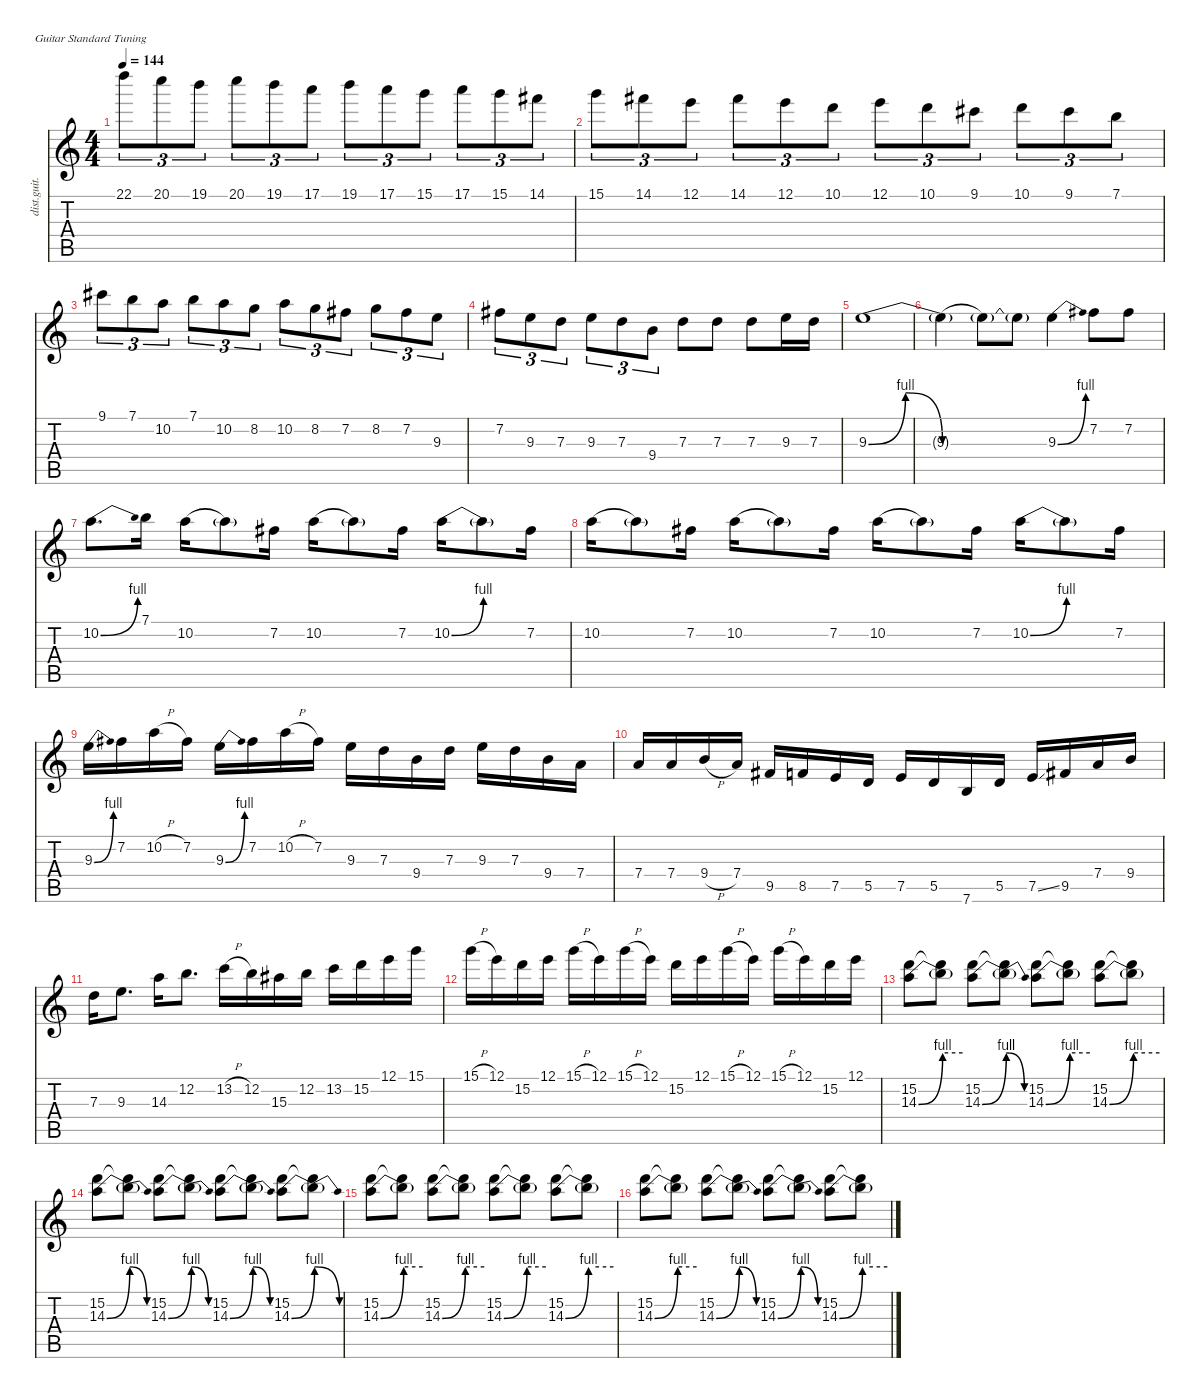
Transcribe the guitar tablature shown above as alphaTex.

\defaultSystemsLayout 4
\hideDynamics
\bracketExtendMode nobrackets
\track ("Gtr. 2 (Loud)" "dist.guit.") {instrument distortionguitar}
\staff {score tabs}
\tuning (E4 B3 G3 D3 A2 E2)
\ts (4 4)
\tempo 144
\clef g2
\ks c
22.1.8{tu (3 2) dy f} 20.1.8{tu (3 2)} 19.1.8{tu (3 2)} 20.1.8{tu (3 2)} 19.1.8{tu (3 2)} 17.1.8{tu (3 2)} 19.1.8{tu (3 2)} 17.1.8{tu (3 2)} 15.1.8{tu (3 2)} 17.1.8{tu (3 2)} 15.1.8{tu (3 2)} 14.1{acc #}.8{tu (3 2)} |
15.1.8{tu (3 2)} 14.1{acc #}.8{tu (3 2)} 12.1.8{tu (3 2)} 14.1{acc #}.8{tu (3 2)} 12.1.8{tu (3 2)} 10.1.8{tu (3 2)} 12.1.8{tu (3 2)} 10.1.8{tu (3 2)} 9.1{acc #}.8{tu (3 2)} 10.1.8{tu (3 2)} 9.1{acc #}.8{tu (3 2)} 7.1.8{tu (3 2)} |
9.1{acc #}.8{tu (3 2)} 7.1.8{tu (3 2)} 10.2.8{tu (3 2)} 7.1.8{tu (3 2)} 10.2.8{tu (3 2)} 8.2.8{tu (3 2)} 10.2.8{tu (3 2)} 8.2.8{tu (3 2)} 7.2{acc #}.8{tu (3 2)} 8.2.8{tu (3 2)} 7.2{acc #}.8{tu (3 2)} 9.3.8{tu (3 2)} |
7.2{acc #}.8{tu (3 2)} 9.3.8{tu (3 2)} 7.3.8{tu (3 2)} 9.3.8{tu (3 2)} 7.3.8{tu (3 2)} 9.4.8{tu (3 2)} 7.3.8 7.3.8 7.3.8 9.3.16 7.3.16 |
9.3{be (bendrelease 0 0 30 4 30 4 60 0)}.1 |
9.3{be (hold 0 0 60 0) t}.4 9.3{t}.8 9.3{be (hold 0 0 60 0) t}.8 9.3{be (bend 0 0 30 4)}.4 7.2{acc #}.8 7.2{acc #}.8 |
10.2{be (bend 0 0 30 4)}.8{d} 7.1.16 10.2{be (hold 0 0 60 0)}.16 10.2{be (hold 0 0 60 0) t}.8 7.2{acc #}.16 10.2{be (hold 0 0 60 0)}.16 10.2{be (hold 0 0 60 0) t}.8 7.2{acc #}.16 10.2{be (bend 0 0 60 4)}.16 10.2{be (hold 0 0 60 0) t}.8 7.2{acc #}.16 |
10.2{be (hold 0 0 60 0)}.16 10.2{be (hold 0 0 60 0) t}.8 7.2{acc #}.16 10.2{be (hold 0 0 60 0)}.16 10.2{be (hold 0 0 60 0) t}.8 7.2{acc #}.16 10.2{be (hold 0 0 60 0)}.16 10.2{be (hold 0 0 60 0) t}.8 7.2{acc #}.16 10.2{be (bend 0 0 60 4)}.16 10.2{be (hold 0 0 60 0) t}.8 7.2{acc #}.16 |
9.3{be (bend 0 0 30 4)}.16 7.2{acc #}.16 10.2{h}.16 7.2{acc #}.16 9.3{be (bend 0 0 30 4)}.16 7.2{acc #}.16 10.2{h}.16 7.2{acc #}.16 9.3.16 7.3.16 9.4.16 7.3.16 9.3.16 7.3.16 9.4.16 7.4.16 |
7.4.16 7.4.16 9.4{h}.16 7.4.16 9.5{acc #}.16 8.5.16 7.5.16 5.5.16 7.5.16 5.5.16 7.6.16 5.5.16 7.5{ss}.16 9.5{acc #}.16 7.4.16 9.4.16 |
7.3.16 9.3.8{d} 14.3.16 12.2.8{d} 13.2{h}.16 12.2.16 15.3{acc #}.16 12.2.16 13.2.16 15.2.16 12.1.16 15.1.16 |
15.1{h}.16 12.1.16 15.2.16 12.1.16 15.1{h}.16 12.1.16 15.1{h}.16 12.1.16 15.2.16 12.1.16 15.1{h}.16 12.1.16 15.1{h}.16 12.1.16 15.2.16 12.1.16 |
(15.2 14.3{be (bend 0 0 60 4)}).8 (15.2{t} 14.3{be (hold 0 4 60 4) t}).8 (15.2 14.3{be (bend 0 0 60 4)}).8 (15.2{t} 14.3{be (release 0 4 60 0) t}).8 (15.2 14.3{be (bend 0 0 60 4)}).8 (15.2{t} 14.3{be (hold 0 4 60 4) t}).8 (15.2 14.3{be (bend 0 0 60 4)}).8 (15.2{t} 14.3{be (hold 0 4 60 4) t}).8 |
(15.2 14.3{be (bend 0 0 60 4)}).8 (15.2{t} 14.3{be (release 0 4 60 0) t}).8 (15.2 14.3{be (bend 0 0 60 4)}).8 (15.2{t} 14.3{be (release 0 4 60 0) t}).8 (15.2 14.3{be (bend 0 0 60 4)}).8 (15.2{t} 14.3{be (release 0 4 60 0) t}).8 (15.2 14.3{be (bend 0 0 60 4)}).8 (15.2{t} 14.3{be (release 0 4 60 0) t}).8 |
(15.2 14.3{be (bend 0 0 60 4)}).8 (15.2{t} 14.3{be (hold 0 4 60 4) t}).8 (15.2 14.3{be (bend 0 0 60 4)}).8 (15.2{t} 14.3{be (hold 0 4 60 4) t}).8 (15.2 14.3{be (bend 0 0 60 4)}).8 (15.2{t} 14.3{be (hold 0 4 60 4) t}).8 (15.2 14.3{be (bend 0 0 60 4)}).8 (15.2{t} 14.3{be (hold 0 4 60 4) t}).8 |
(15.2 14.3{be (bend 0 0 60 4)}).8 (15.2{t} 14.3{be (hold 0 4 60 4) t}).8 (15.2 14.3{be (bend 0 0 60 4)}).8 (15.2{t} 14.3{be (release 0 4 60 0) t}).8 (15.2 14.3{be (bend 0 0 60 4)}).8 (15.2{t} 14.3{be (release 0 4 60 0) t}).8 (15.2 14.3{be (bend 0 0 60 4)}).8 (15.2{t} 14.3{be (hold 0 4 60 4) t}).8
